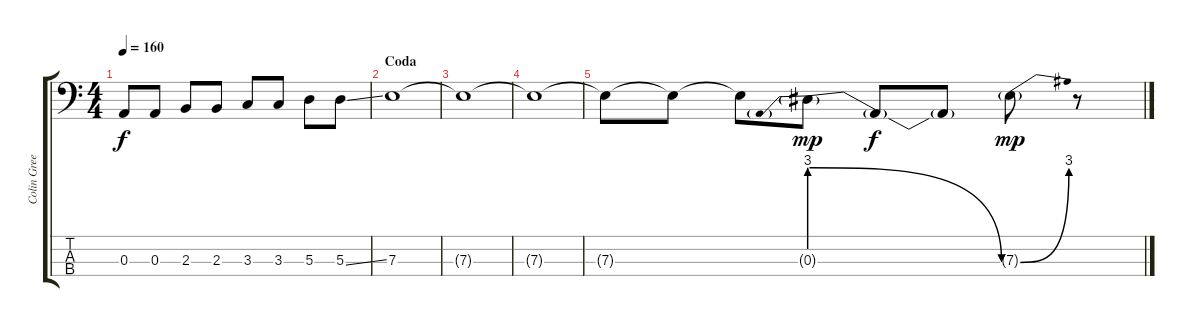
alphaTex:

\track ("Colin Greenwood (Bass)" "Colin Gree") {instrument electricbassfinger}
\staff {score tabs}
\tuning (G2 D2 A1 E1) {hide}
\ts (4 4)
\tempo 160
\clef f4
\ks c
0.3.8{dy f} 0.3.8 2.3.8 2.3.8 3.3.8 3.3.8 5.3.8 5.3{ss}.8 |
\section ("" "Coda")
7.3.1 |
7.3{t}.1 |
7.3{t}.1 |
7.3{t}.8 7.3{t}.8 7.3{t}.8 0.3{be (prebendrelease 0 12 60 0) g}.8{dy mp} 0.3{t}.8{dy f} 0.3{t}.8 7.3{be (bend 0 0 60 12) g}.8{dy mp} r.8
